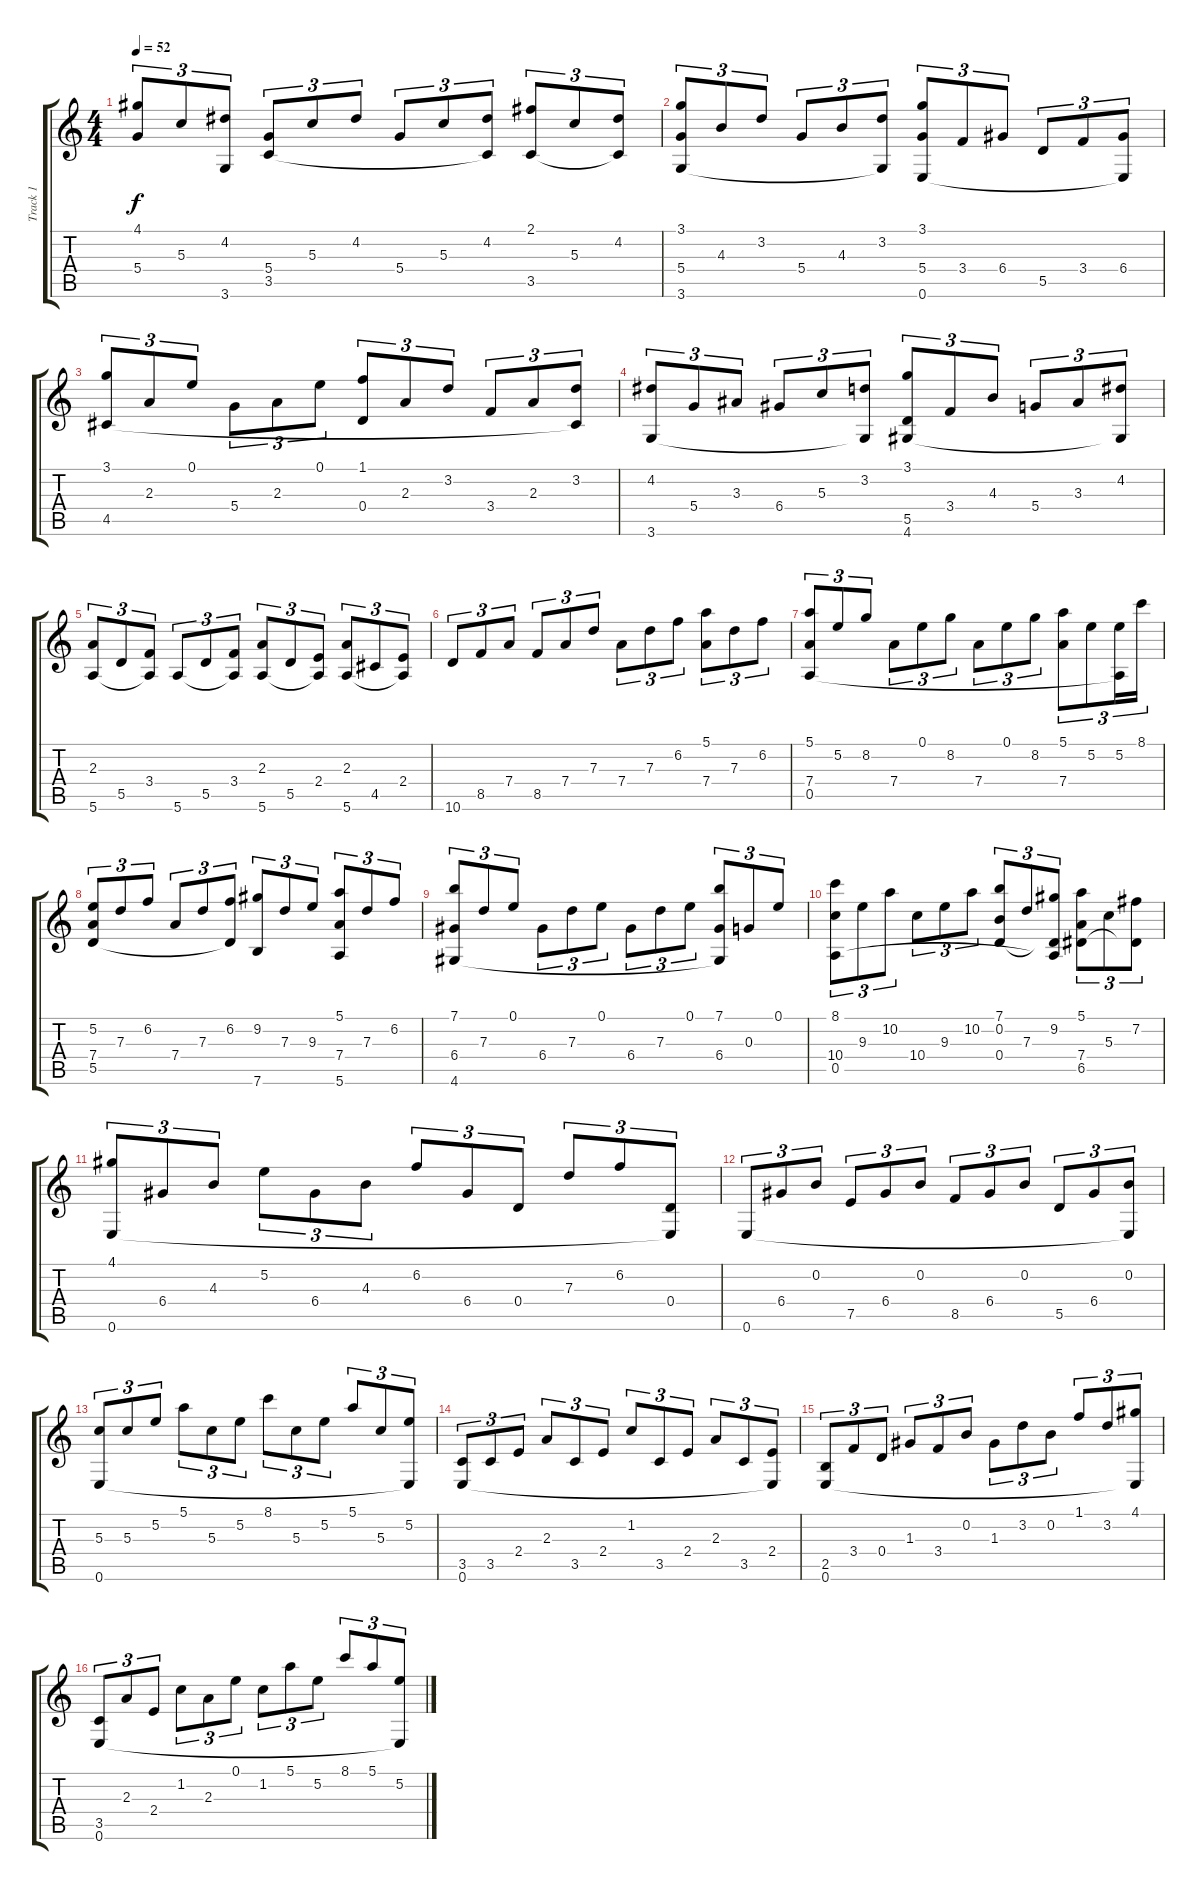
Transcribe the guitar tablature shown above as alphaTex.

\track ("Track 1" "Track 1") {instrument acousticguitarnylon}
\staff {score tabs}
\tuning (E4 B3 G3 D3 A2 E2) {hide}
\ts (4 4)
\tempo 52
\clef g2
\ks c
(4.1 5.4).8{tu (3 2) dy f} 5.3.8{tu (3 2)} (4.2 3.6{t}).8{tu (3 2)} (5.4 3.5).8{tu (3 2)} 5.3.8{tu (3 2)} 4.2.8{tu (3 2)} 5.4.8{tu (3 2)} 5.3.8{tu (3 2)} (4.2 3.5{t}).8{tu (3 2)} (2.1 3.5).8{tu (3 2)} 5.3.8{tu (3 2)} (4.2 3.5{t}).8{tu (3 2)} |
(3.1 5.4 3.6).8{tu (3 2)} 4.3.8{tu (3 2)} 3.2.8{tu (3 2)} 5.4.8{tu (3 2)} 4.3.8{tu (3 2)} (3.2 3.6{t}).8{tu (3 2)} (3.1 5.4 0.6).8{tu (3 2)} 3.4.8{tu (3 2)} 6.4.8{tu (3 2)} 5.5.8{tu (3 2)} 3.4.8{tu (3 2)} (6.4 0.6{t}).8{tu (3 2)} |
(3.1 4.5).8{tu (3 2)} 2.3.8{tu (3 2)} 0.1.8{tu (3 2)} 5.4.8{tu (3 2)} 2.3.8{tu (3 2)} 0.1.8{tu (3 2)} (1.1 0.4).8{tu (3 2)} 2.3.8{tu (3 2)} 3.2.8{tu (3 2)} 3.4.8{tu (3 2)} 2.3.8{tu (3 2)} (3.2 4.5{t}).8{tu (3 2)} |
(4.2 3.6).8{tu (3 2)} 5.4.8{tu (3 2)} 3.3.8{tu (3 2)} 6.4.8{tu (3 2)} 5.3.8{tu (3 2)} (3.2 3.6{t}).8{tu (3 2)} (3.1 5.5 4.6).8{tu (3 2)} 3.4.8{tu (3 2)} 4.3.8{tu (3 2)} 5.4.8{tu (3 2)} 3.3.8{tu (3 2)} (4.2 4.6{t}).8{tu (3 2)} |
(2.3 5.6).8{tu (3 2)} 5.5.8{tu (3 2)} (3.4 5.6{t}).8{tu (3 2)} 5.6.8{tu (3 2)} 5.5.8{tu (3 2)} (3.4 5.6{t}).8{tu (3 2)} (2.3 5.6).8{tu (3 2)} 5.5.8{tu (3 2)} (2.4 5.6{t}).8{tu (3 2)} (2.3 5.6).8{tu (3 2)} 4.5.8{tu (3 2)} (2.4 5.6{t}).8{tu (3 2)} |
10.6.8{tu (3 2)} 8.5.8{tu (3 2)} 7.4.8{tu (3 2)} 8.5.8{tu (3 2)} 7.4.8{tu (3 2)} 7.3.8{tu (3 2)} 7.4.8{tu (3 2)} 7.3.8{tu (3 2)} 6.2.8{tu (3 2)} (5.1 7.4).8{tu (3 2)} 7.3.8{tu (3 2)} 6.2.8{tu (3 2)} |
(5.1 7.4 0.5).8{tu (3 2)} 5.2.8{tu (3 2)} 8.2.8{tu (3 2)} 7.4.8{tu (3 2)} 0.1.8{tu (3 2)} 8.2.8{tu (3 2)} 7.4.8{tu (3 2)} 0.1.8{tu (3 2)} 8.2.8{tu (3 2)} (5.1 7.4).8{tu (3 2)} 5.2.8{tu (3 2)} (5.2 0.5{t}).16{tu (3 2)} 8.1.16{tu (3 2)} |
(5.2 7.4 5.5).8{tu (3 2)} 7.3.8{tu (3 2)} 6.2.8{tu (3 2)} 7.4.8{tu (3 2)} 7.3.8{tu (3 2)} (6.2 5.5{t}).8{tu (3 2)} (9.2 7.6).8{tu (3 2)} 7.3.8{tu (3 2)} 9.3.8{tu (3 2)} (5.1 7.4 5.6).8{tu (3 2)} 7.3.8{tu (3 2)} 6.2.8{tu (3 2)} |
(7.1 6.4 4.6).8{tu (3 2)} 7.3.8{tu (3 2)} 0.1.8{tu (3 2)} 6.4.8{tu (3 2)} 7.3.8{tu (3 2)} 0.1.8{tu (3 2)} 6.4.8{tu (3 2)} 7.3.8{tu (3 2)} 0.1.8{tu (3 2)} (7.1 6.4 4.6{t}).8{tu (3 2)} 0.3.8{tu (3 2)} 0.1.8{tu (3 2)} |
(8.1 10.4 0.5).8{tu (3 2)} 9.3.8{tu (3 2)} 10.2.8{tu (3 2)} 10.4.8{tu (3 2)} 9.3.8{tu (3 2)} 10.2.8{tu (3 2)} (7.1 0.2 0.4).8{tu (3 2)} 7.3.8{tu (3 2)} (9.2 0.4{t} 0.5{t}).8{tu (3 2)} (5.1 7.4 6.5).8{tu (3 2)} 5.3.8{tu (3 2)} (7.2 6.5{t}).8{tu (3 2)} |
(4.1 0.6).8{tu (3 2)} 6.4.8{tu (3 2)} 4.3.8{tu (3 2)} 5.2.8{tu (3 2)} 6.4.8{tu (3 2)} 4.3.8{tu (3 2)} 6.2.8{tu (3 2)} 6.4.8{tu (3 2)} 0.4.8{tu (3 2)} 7.3.8{tu (3 2)} 6.2.8{tu (3 2)} (0.4 0.6{t}).8{tu (3 2)} |
0.6.8{tu (3 2)} 6.4.8{tu (3 2)} 0.2.8{tu (3 2)} 7.5.8{tu (3 2)} 6.4.8{tu (3 2)} 0.2.8{tu (3 2)} 8.5.8{tu (3 2)} 6.4.8{tu (3 2)} 0.2.8{tu (3 2)} 5.5.8{tu (3 2)} 6.4.8{tu (3 2)} (0.2 0.6{t}).8{tu (3 2)} |
(5.3 0.6).8{tu (3 2)} 5.3.8{tu (3 2)} 5.2.8{tu (3 2)} 5.1.8{tu (3 2)} 5.3.8{tu (3 2)} 5.2.8{tu (3 2)} 8.1.8{tu (3 2)} 5.3.8{tu (3 2)} 5.2.8{tu (3 2)} 5.1.8{tu (3 2)} 5.3.8{tu (3 2)} (5.2 0.6{t}).8{tu (3 2)} |
(3.5 0.6).8{tu (3 2)} 3.5.8{tu (3 2)} 2.4.8{tu (3 2)} 2.3.8{tu (3 2)} 3.5.8{tu (3 2)} 2.4.8{tu (3 2)} 1.2.8{tu (3 2)} 3.5.8{tu (3 2)} 2.4.8{tu (3 2)} 2.3.8{tu (3 2)} 3.5.8{tu (3 2)} (2.4 0.6{t}).8{tu (3 2)} |
(2.5 0.6).8{tu (3 2)} 3.4.8{tu (3 2)} 0.4.8{tu (3 2)} 1.3.8{tu (3 2)} 3.4.8{tu (3 2)} 0.2.8{tu (3 2)} 1.3.8{tu (3 2)} 3.2.8{tu (3 2)} 0.2.8{tu (3 2)} 1.1.8{tu (3 2)} 3.2.8{tu (3 2)} (4.1 0.6{t}).8{tu (3 2)} |
(3.5 0.6).8{tu (3 2)} 2.3.8{tu (3 2)} 2.4.8{tu (3 2)} 1.2.8{tu (3 2)} 2.3.8{tu (3 2)} 0.1.8{tu (3 2)} 1.2.8{tu (3 2)} 5.1.8{tu (3 2)} 5.2.8{tu (3 2)} 8.1.8{tu (3 2)} 5.1.8{tu (3 2)} (5.2 0.6{t}).8{tu (3 2)}
